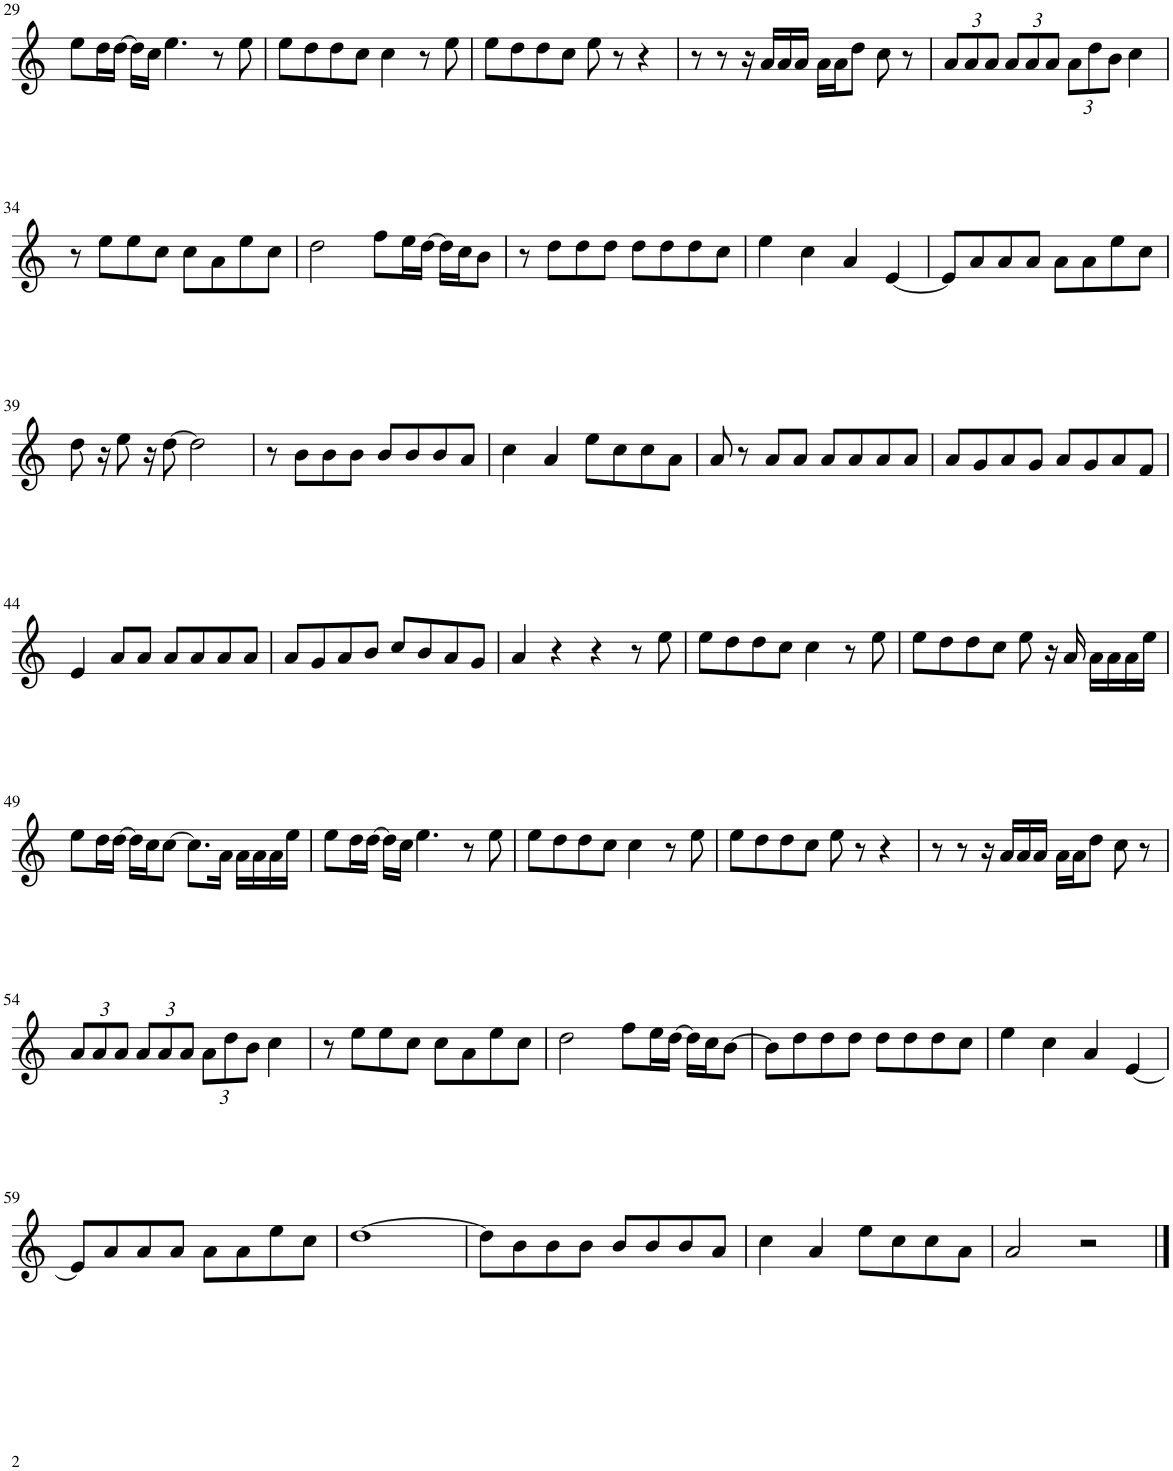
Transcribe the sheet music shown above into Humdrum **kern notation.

**kern
*part1
*staff1
*I"Flauta 1
*I'Fl.1
!!LO:PB:g=z
*clefG2
*k[]
*M4/4
=29
8ee\L
16dd\L
[16dd\JJ
16dd\LL]
16cc\JJ
4.ee\
8r
8ee\
=30
8ee\L
8dd\
8dd\
8cc\J
4cc\
8r
8ee\
=31
8ee\L
8dd\
8dd\
8cc\J
8ee\
8r
4r
=32
8r
8r
16r
16a/LL
16a/
16a/JJ
16a\LL
16a\J
8dd\J
8cc\
8r
=33
*Xbrackettup
12a/L
12a/
12a/J
12a/L
12a/
12a/J
12a\L
12dd\
12b\J
4cc\
!!LO:LB:g=z
=34
8r
8ee\L
8ee\
8cc\J
8cc\L
8a\
8ee\
8cc\J
=35
2dd\
8ff\L
16ee\L
[16dd\JJ
16dd\LL]
16cc\J
8b\J
=36
8r
8dd\L
8dd\
8dd\J
8dd\L
8dd\
8dd\
8cc\J
=37
4ee\
4cc\
4a/
[4e/
=38
8e/L]
8a/
8a/
8a/J
8a\L
8a\
8ee\
8cc\J
!!LO:LB:g=z
=39
8dd\
16r
8ee\
16r
[8dd\
2dd\]
=40
8r
8b\L
8b\
8b\J
8b/L
8b/
8b/
8a/J
=41
4cc\
4a/
8ee\L
8cc\
8cc\
8a\J
=42
8a/
8r
8a/L
8a/J
8a/L
8a/
8a/
8a/J
=43
8a/L
8g/
8a/
8g/J
8a/L
8g/
8a/
8f/J
!!LO:LB:g=z
=44
4e/
8a/L
8a/J
8a/L
8a/
8a/
8a/J
=45
8a/L
8g/
8a/
8b/J
8cc/L
8b/
8a/
8g/J
=46
4a/
4r
4r
8r
8ee\
=47
8ee\L
8dd\
8dd\
8cc\J
4cc\
8r
8ee\
=48
8ee\L
8dd\
8dd\
8cc\J
8ee\
16r
16a/
16a\LL
16a\
16a\
16ee\JJ
!!LO:LB:g=z
=49
8ee\L
16dd\L
[16dd\JJ
16dd\LL]
16cc\J
[8cc\J
8.cc\L]
16a\Jk
16a\LL
16a\
16a\
16ee\JJ
=50
8ee\L
16dd\L
[16dd\JJ
16dd\LL]
16cc\JJ
4.ee\
8r
8ee\
=51
8ee\L
8dd\
8dd\
8cc\J
4cc\
8r
8ee\
=52
8ee\L
8dd\
8dd\
8cc\J
8ee\
8r
4r
=53
8r
8r
16r
16a/LL
16a/
16a/JJ
16a\LL
16a\J
8dd\J
8cc\
8r
!!LO:LB:g=z
=54
12a/L
12a/
12a/J
12a/L
12a/
12a/J
12a\L
12dd\
12b\J
4cc\
=55
8r
8ee\L
8ee\
8cc\J
8cc\L
8a\
8ee\
8cc\J
=56
2dd\
8ff\L
16ee\L
[16dd\JJ
16dd\LL]
16cc\J
[8b\J
=57
8b\L]
8dd\
8dd\
8dd\J
8dd\L
8dd\
8dd\
8cc\J
=58
4ee\
4cc\
4a/
[4e/
!!LO:LB:g=z
=59
8e/L]
8a/
8a/
8a/J
8a\L
8a\
8ee\
8cc\J
=60
[1dd
=61
8dd\L]
8b\
8b\
8b\J
8b/L
8b/
8b/
8a/J
=62
4cc\
4a/
8ee\L
8cc\
8cc\
8a\J
=63
2a/
2r
==
*-
